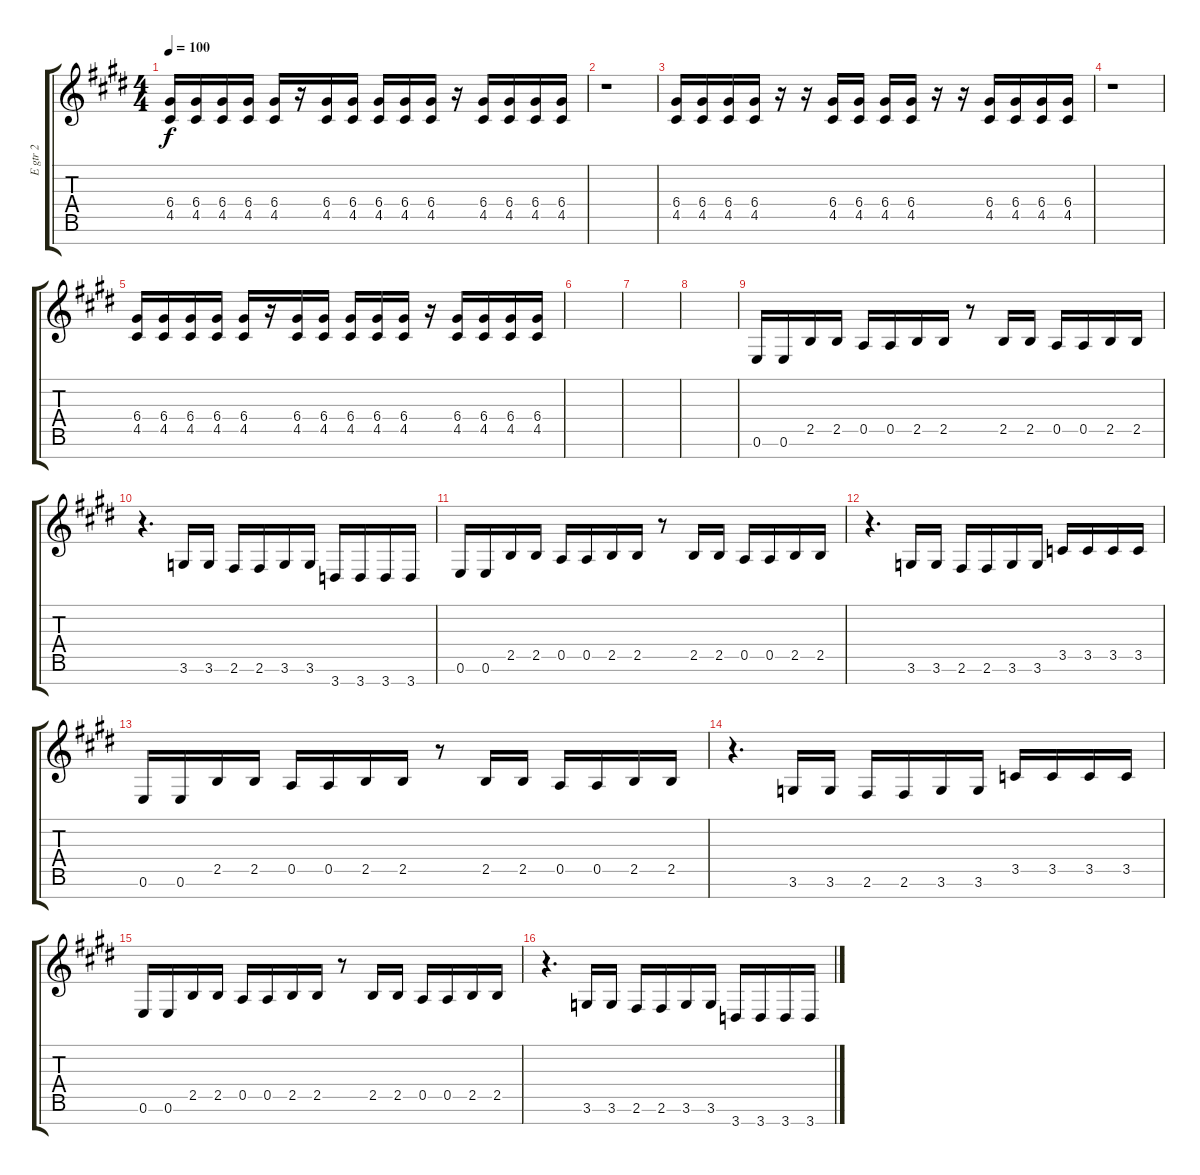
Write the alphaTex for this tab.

\track ("E gtr 2" "E gtr 2") {instrument distortionguitar}
\staff {score tabs}
\tuning (E4 B3 G3 D3 A2 E2 B1) {hide}
\ts (4 4)
\tempo 100
\clef g2
\ks e
(6.4 4.5).16{dy f} (6.4 4.5).16 (6.4 4.5).16 (6.4 4.5).16 (6.4 4.5).16 r.16 (6.4 4.5).16 (6.4 4.5).16 (6.4 4.5).16 (6.4 4.5).16 (6.4 4.5).16 r.16 (6.4 4.5).16 (6.4 4.5).16 (6.4 4.5).16 (6.4 4.5).16 |
r.1 |
(6.4 4.5).16 (6.4 4.5).16 (6.4 4.5).16 (6.4 4.5).16 r.16 r.16 (6.4 4.5).16 (6.4 4.5).16 (6.4 4.5).16 (6.4 4.5).16 r.16 r.16 (6.4 4.5).16 (6.4 4.5).16 (6.4 4.5).16 (6.4 4.5).16 |
r.1 |
(6.4 4.5).16 (6.4 4.5).16 (6.4 4.5).16 (6.4 4.5).16 (6.4 4.5).16 r.16 (6.4 4.5).16 (6.4 4.5).16 (6.4 4.5).16 (6.4 4.5).16 (6.4 4.5).16 r.16 (6.4 4.5).16 (6.4 4.5).16 (6.4 4.5).16 (6.4 4.5).16 |
|
|
|
0.6.16 0.6.16 2.5.16 2.5.16 0.5.16 0.5.16 2.5.16 2.5.16 r.8 2.5.16 2.5.16 0.5.16 0.5.16 2.5.16 2.5.16 |
r.4{d} 3.6.16 3.6.16 2.6.16 2.6.16 3.6.16 3.6.16 3.7.16 3.7.16 3.7.16 3.7.16 |
0.6.16 0.6.16 2.5.16 2.5.16 0.5.16 0.5.16 2.5.16 2.5.16 r.8 2.5.16 2.5.16 0.5.16 0.5.16 2.5.16 2.5.16 |
r.4{d} 3.6.16 3.6.16 2.6.16 2.6.16 3.6.16 3.6.16 3.5.16 3.5.16 3.5.16 3.5.16 |
0.6.16 0.6.16 2.5.16 2.5.16 0.5.16 0.5.16 2.5.16 2.5.16 r.8 2.5.16 2.5.16 0.5.16 0.5.16 2.5.16 2.5.16 |
r.4{d} 3.6.16 3.6.16 2.6.16 2.6.16 3.6.16 3.6.16 3.5.16 3.5.16 3.5.16 3.5.16 |
0.6.16 0.6.16 2.5.16 2.5.16 0.5.16 0.5.16 2.5.16 2.5.16 r.8 2.5.16 2.5.16 0.5.16 0.5.16 2.5.16 2.5.16 |
r.4{d} 3.6.16 3.6.16 2.6.16 2.6.16 3.6.16 3.6.16 3.7.16 3.7.16 3.7.16 3.7.16
